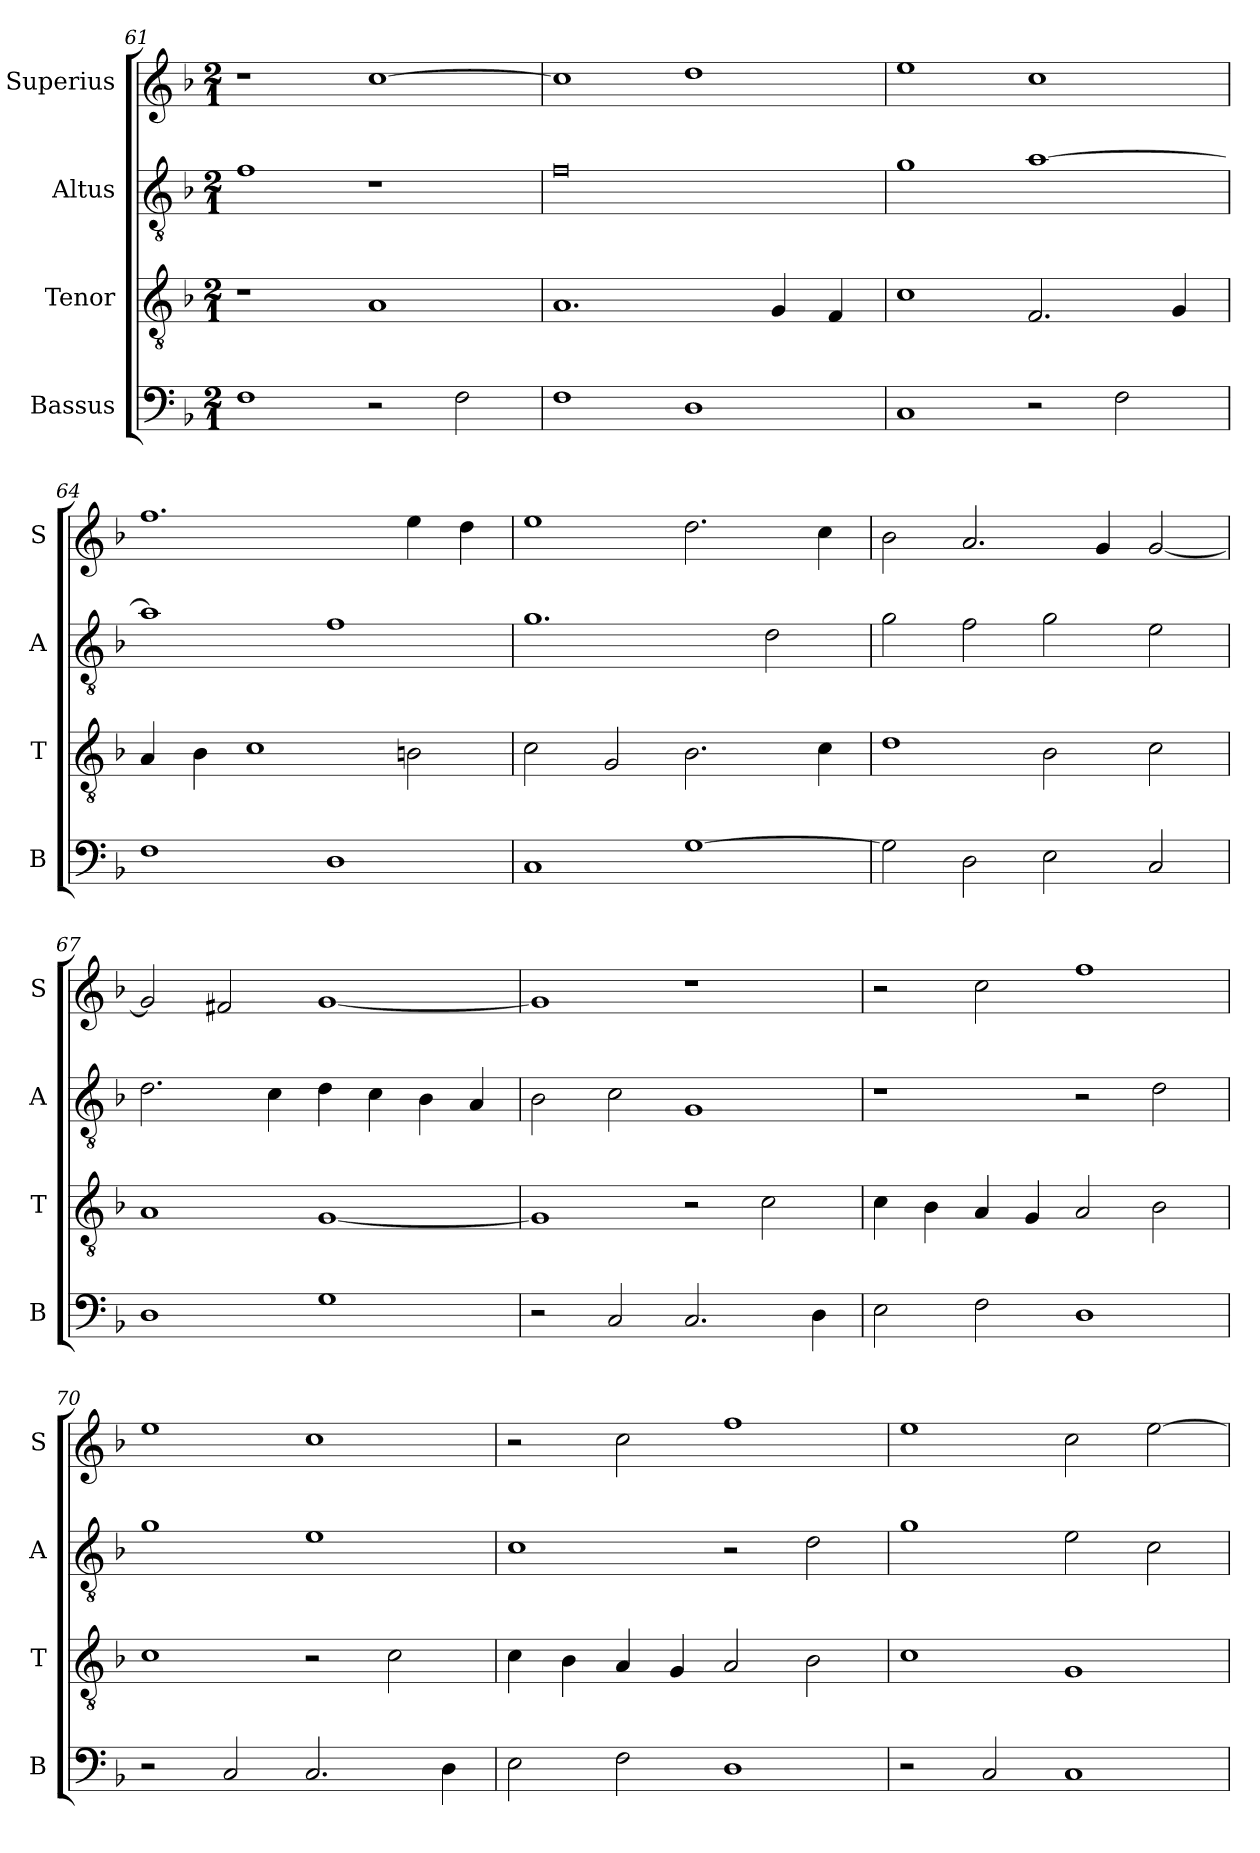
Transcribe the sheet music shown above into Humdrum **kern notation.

**kern	**kern	**kern	**kern
*part4	*part3	*part2	*part1
*staff4	*staff3	*staff2	*staff1
*I"Bassus	*I"Tenor	*I"Altus	*I"Superius
*I'B	*I'T	*I'A	*I'S
*clefF4	*clefGv2	*clefGv2	*clefG2
*k[b-]	*k[b-]	*k[b-]	*k[b-]
*M2/1	*M2/1	*M2/1	*M2/1
=61	=61	=61	=61
1F	1r	1f	1r
2r	1A	1r	[1cc
2F\	.	.	.
=62	=62	=62	=62
1F	1.A	0f	1cc]
1D	.	.	1dd
.	4G/	.	.
.	4F/	.	.
=63	=63	=63	=63
1C	1c	1g	1ee
2r	2.F/	[1a	1cc
2F\	.	.	.
.	4G/	.	.
=64	=64	=64	=64
1F	4A/	1a]	1.ff
.	4B-\	.	.
.	1c	.	.
1D	.	1f	.
.	2Bn\	.	4ee\
.	.	.	4dd\
=65	=65	=65	=65
1C	2c\	1.g	1ee
.	2G/	.	.
[1G	2.B-\	.	2.dd\
.	.	2d\	.
.	4c\	.	4cc\
=66	=66	=66	=66
2G\]	1d	2g\	2b-\
2D\	.	2f\	2.a/
2E\	2B-\	2g\	.
.	.	.	4g/
2C/	2c\	2e\	[2g/
=67	=67	=67	=67
1D	1A	2.d\	2g/]
.	.	.	2f#X/
.	.	4c\	.
1G	[1G	4d\	[1g
.	.	4c\	.
.	.	4B-\	.
.	.	4A/	.
=68	=68	=68	=68
2r	1G]	2B-\	1g]
2C/	.	2c\	.
2.C/	2r	1G	1r
.	2c\	.	.
4D\	.	.	.
=69	=69	=69	=69
2E\	4c\	1r	2r
.	4B-\	.	.
2F\	4A/	.	2cc\
.	4G/	.	.
1D	2A/	2r	1ff
.	2B-\	2d\	.
=70	=70	=70	=70
2r	1c	1g	1ee
2C/	.	.	.
2.C/	2r	1e	1cc
.	2c\	.	.
4D\	.	.	.
=71	=71	=71	=71
2E\	4c\	1c	2r
.	4B-\	.	.
2F\	4A/	.	2cc\
.	4G/	.	.
1D	2A/	2r	1ff
.	2B-\	2d\	.
=72	=72	=72	=72
2r	1c	1g	1ee
2C/	.	.	.
1C	1G	2e\	2cc\
.	.	2c\	[2ee\
=	=	=	=
*-	*-	*-	*-
